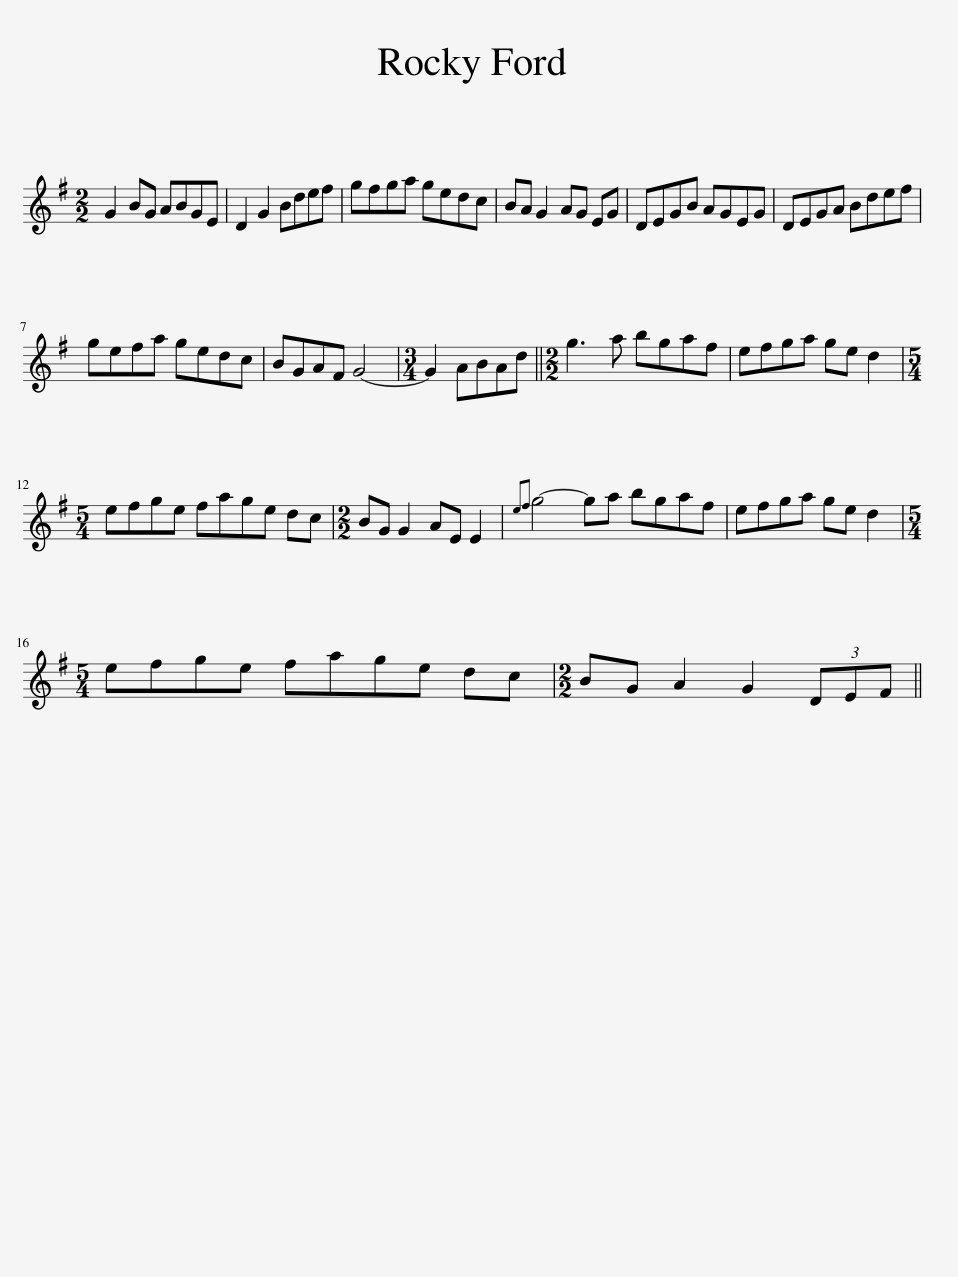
X:1
L:1/8
M:2/2
I:linebreak $
K:G
V:1 treble
V:1
 G2 BG ABGE | D2 G2 Bdef | gfga gedc | BA G2 AG EG | DEGB AGEG | %5
 DEGA Bdef |$ gefa gedc | BGAF G4- |[M:3/4] G2 ABAd ||[M:2/2] g3 a bgaf | %10
 efga ge d2 |$[M:5/4] efge fage dc |[M:2/2] BG G2 AE E2 |{ef} g4- ga bgaf | efga ge d2 |$ %15
[M:5/4] efge fage dc |[M:2/2] BG A2 G2 (3DEF || %17
